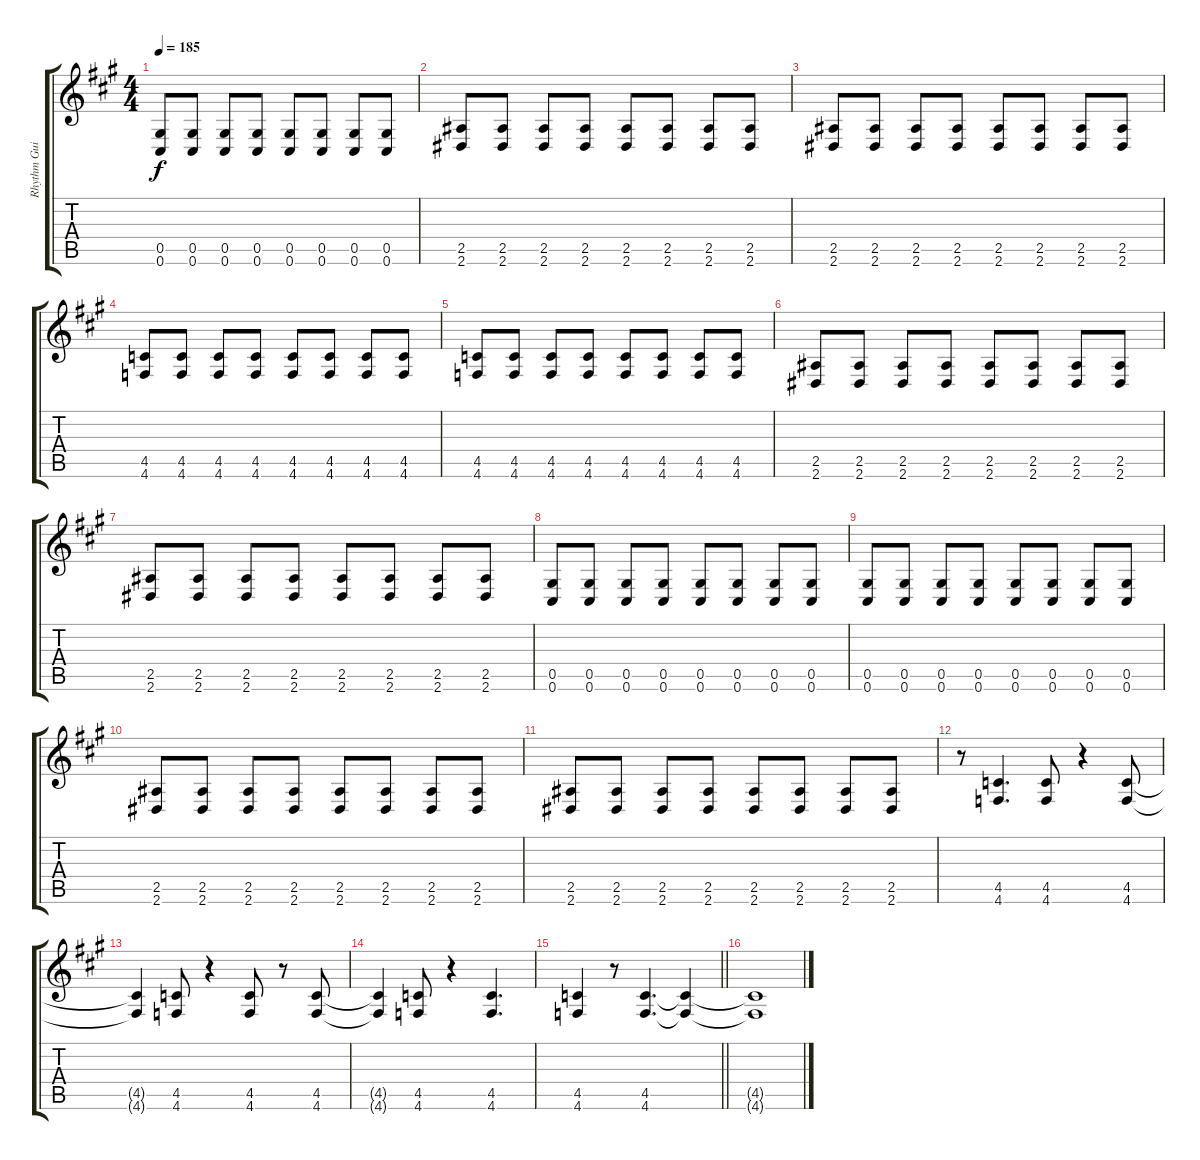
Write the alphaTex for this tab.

\track ("Rhythm Guitar" "Rhythm Gui") {instrument overdrivenguitar}
\staff {score tabs}
\tuning (Eb4 Bb3 Gb3 Db3 Ab2 Db2) {hide}
\ts (4 4)
\tempo 185
\clef g2
\ks f#minor
(0.5 0.6).8{dy f} (0.5 0.6).8 (0.5 0.6).8 (0.5 0.6).8 (0.5 0.6).8 (0.5 0.6).8 (0.5 0.6).8 (0.5 0.6).8 |
(2.5 2.6).8 (2.5 2.6).8 (2.5 2.6).8 (2.5 2.6).8 (2.5 2.6).8 (2.5 2.6).8 (2.5 2.6).8 (2.5 2.6).8 |
(2.5 2.6).8 (2.5 2.6).8 (2.5 2.6).8 (2.5 2.6).8 (2.5 2.6).8 (2.5 2.6).8 (2.5 2.6).8 (2.5 2.6).8 |
(4.5 4.6).8 (4.5 4.6).8 (4.5 4.6).8 (4.5 4.6).8 (4.5 4.6).8 (4.5 4.6).8 (4.5 4.6).8 (4.5 4.6).8 |
(4.5 4.6).8 (4.5 4.6).8 (4.5 4.6).8 (4.5 4.6).8 (4.5 4.6).8 (4.5 4.6).8 (4.5 4.6).8 (4.5 4.6).8 |
(2.5 2.6).8 (2.5 2.6).8 (2.5 2.6).8 (2.5 2.6).8 (2.5 2.6).8 (2.5 2.6).8 (2.5 2.6).8 (2.5 2.6).8 |
(2.5 2.6).8 (2.5 2.6).8 (2.5 2.6).8 (2.5 2.6).8 (2.5 2.6).8 (2.5 2.6).8 (2.5 2.6).8 (2.5 2.6).8 |
(0.5 0.6).8 (0.5 0.6).8 (0.5 0.6).8 (0.5 0.6).8 (0.5 0.6).8 (0.5 0.6).8 (0.5 0.6).8 (0.5 0.6).8 |
(0.5 0.6).8 (0.5 0.6).8 (0.5 0.6).8 (0.5 0.6).8 (0.5 0.6).8 (0.5 0.6).8 (0.5 0.6).8 (0.5 0.6).8 |
(2.5 2.6).8 (2.5 2.6).8 (2.5 2.6).8 (2.5 2.6).8 (2.5 2.6).8 (2.5 2.6).8 (2.5 2.6).8 (2.5 2.6).8 |
(2.5 2.6).8 (2.5 2.6).8 (2.5 2.6).8 (2.5 2.6).8 (2.5 2.6).8 (2.5 2.6).8 (2.5 2.6).8 (2.5 2.6).8 |
r.8 (4.5 4.6).4{d} (4.5 4.6).8 r.4 (4.5 4.6).8 |
(4.5{t} 4.6{t}).4 (4.5 4.6).8 r.4 (4.5 4.6).8 r.8 (4.5 4.6).8 |
(4.5{t} 4.6{t}).4 (4.5 4.6).8 r.4 (4.5 4.6).4{d} |
\barLineRight lightlight
(4.5 4.6).4 r.8 (4.5 4.6).4{d} (4.5{t} 4.6{t}).4 |
(4.5{t} 4.6{t}).1
